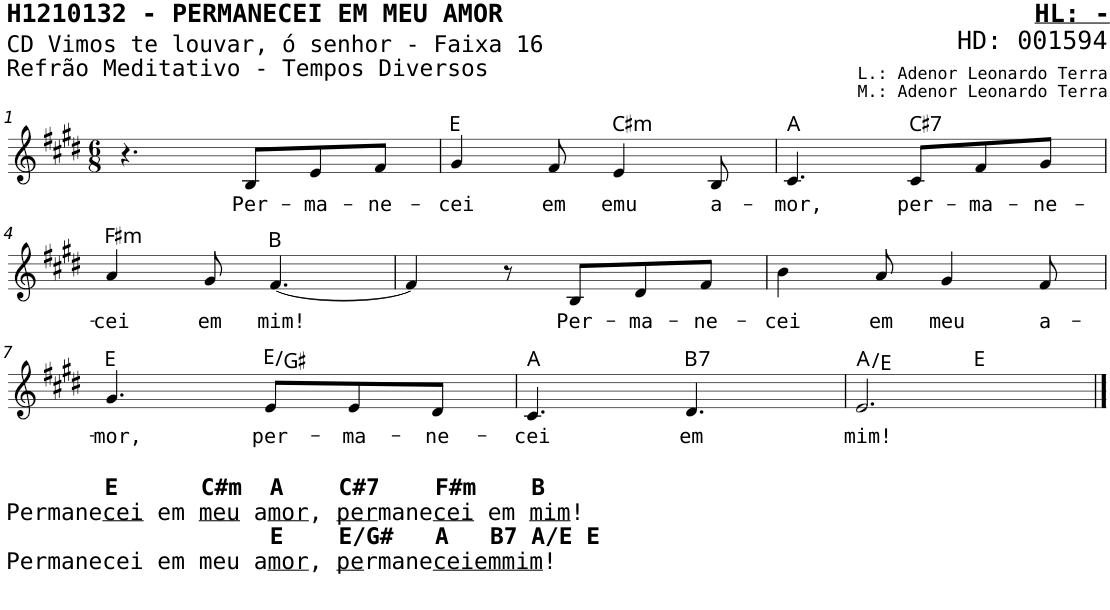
**kern	**text	**harte
*part1	*part1	*part1
*staff1	*staff1	*
*I"Voz	*	*
*I'V	*	*
*stria5	*	*
*clefG2	*	*
*k[f#c#g#d#]	*	*
*M6/8	*	*
=1	=1	=1
4.r	.	.
!	!LO:LY:b	!
8B/L	Per-	.
!	!LO:LY:b	!
8e/	-ma-	.
!	!LO:LY:b	!
8f#/J	-ne-	.
=2	=2	=2
!	!LO:LY:b	!
4g#/	-cei	E:maj
!	!LO:LY:b	!
8f#/	em	.
!	!LO:LY:b	!LO:H:kt=m
4e/	emu	C#:min
!	!LO:LY:b	!
8B/	a-	.
=3	=3	=3
!	!LO:LY:b	!
4.c#/	-mor,	A:maj
!	!LO:LY:b	!LO:H:kt=7
8c#/L	per-	C#:7
!	!LO:LY:b	!
8f#/	-ma-	.
!	!LO:LY:b	!
8g#/J	-ne-	.
!!LO:LB:g=z
=4	=4	=4
!	!LO:LY:b	!LO:H:kt=m
4a/	-cei	F#:min
!	!LO:LY:b	!
8g#/	em	.
!	!LO:LY:b	!
[4.f#/	mim!	B:maj
=5	=5	=5
4f#/]	.	.
8r	.	.
!	!LO:LY:b	!
8B/L	Per-	.
!	!LO:LY:b	!
8d#/	-ma-	.
!	!LO:LY:b	!
8f#/J	-ne-	.
=6	=6	=6
!	!LO:LY:b	!
4b\	-cei	.
!	!LO:LY:b	!
8a/	em	.
!	!LO:LY:b	!
4g#/	meu	.
!	!LO:LY:b	!
8f#/	a-	.
!!LO:LB:g=z
=7	=7	=7
!LO:TX:b:B:t=E      C#m  A    C#7    F#m    B	!	!
!LO:TX:b:t=Permane	!	!
!LO:TX:b:t=cei	!	!
!LO:TX:b:t=em	!	!
!LO:TX:b:t=meu	!	!
!LO:TX:b:t=a	!	!
!LO:TX:b:t=mor	!	!
!LO:TX:b:t=,	!	!
!LO:TX:b:t=per	!	!
!LO:TX:b:t=mane	!	!
!LO:TX:b:t=cei	!	!
!LO:TX:b:t=em	!	!
!LO:TX:b:t=mim	!	!
!LO:TX:b:t=!	!	!
!LO:TX:b:B:t=E    E/G#   A   B7 A/E E	!	!
!LO:TX:b:t=Permanecei em meu a	!	!
!LO:TX:b:t=mor	!	!
!LO:TX:b:t=,	!	!
!LO:TX:b:t=pe	!	!
!LO:TX:b:t=rmane	!	!
!LO:TX:b:t=ceiemmim	!	!
!LO:TX:b:t=!	!	!
!	!LO:LY:b	!
4.g#/	-mor,	E:maj
!	!LO:LY:b	!
8e/L	per-	E:maj/3
!	!LO:LY:b	!
8e/	-ma-	.
!	!LO:LY:b	!
8d#/J	-ne-	.
=8	=8	=8
!	!LO:LY:b	!
4.c#/	-cei	A:maj
!	!LO:LY:b	!LO:H:kt=7
4.d#/	em	B:7
=9	=9	=9
!	!LO:LY:b	!
*^	*	*
2.e/	4.ryy	mim!	A:maj/5
.	4.ryy	.	E:maj
*v	*v	*	*
==	==	==
*-	*-	*-
